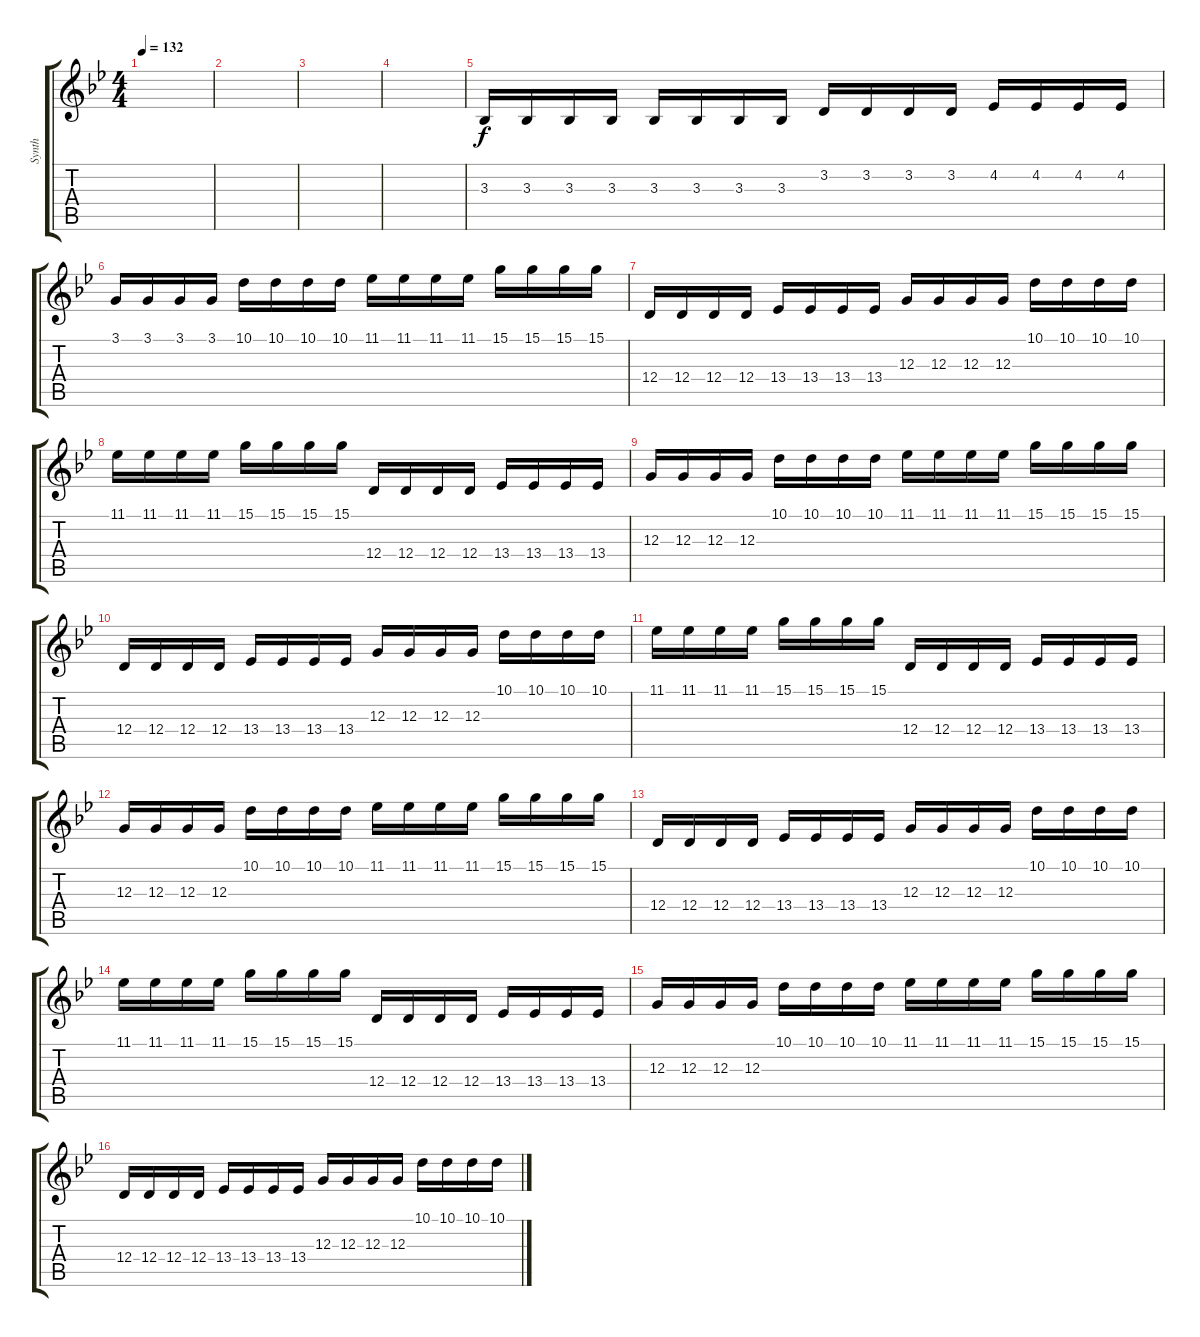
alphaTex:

\track ("Synth" "Synth") {instrument lead2sawtooth}
\staff {score tabs}
\tuning (E4 B3 G3 D3 A2 E2) {hide}
\ts (4 4)
\tempo 132
\clef g2
\ks bb
|
|
|
|
3.3.16 3.3.16 3.3.16 3.3.16 3.3.16 3.3.16 3.3.16 3.3.16 3.2.16 3.2.16 3.2.16 3.2.16 4.2.16 4.2.16 4.2.16 4.2.16 |
3.1.16 3.1.16 3.1.16 3.1.16 10.1.16 10.1.16 10.1.16 10.1.16 11.1.16 11.1.16 11.1.16 11.1.16 15.1.16 15.1.16 15.1.16 15.1.16 |
12.4.16 12.4.16 12.4.16 12.4.16 13.4.16 13.4.16 13.4.16 13.4.16 12.3.16 12.3.16 12.3.16 12.3.16 10.1.16 10.1.16 10.1.16 10.1.16 |
11.1.16 11.1.16 11.1.16 11.1.16 15.1.16 15.1.16 15.1.16 15.1.16 12.4.16 12.4.16 12.4.16 12.4.16 13.4.16 13.4.16 13.4.16 13.4.16 |
12.3.16 12.3.16 12.3.16 12.3.16 10.1.16 10.1.16 10.1.16 10.1.16 11.1.16 11.1.16 11.1.16 11.1.16 15.1.16 15.1.16 15.1.16 15.1.16 |
12.4.16 12.4.16 12.4.16 12.4.16 13.4.16 13.4.16 13.4.16 13.4.16 12.3.16 12.3.16 12.3.16 12.3.16 10.1.16 10.1.16 10.1.16 10.1.16 |
11.1.16 11.1.16 11.1.16 11.1.16 15.1.16 15.1.16 15.1.16 15.1.16 12.4.16 12.4.16 12.4.16 12.4.16 13.4.16 13.4.16 13.4.16 13.4.16 |
12.3.16 12.3.16 12.3.16 12.3.16 10.1.16 10.1.16 10.1.16 10.1.16 11.1.16 11.1.16 11.1.16 11.1.16 15.1.16 15.1.16 15.1.16 15.1.16 |
12.4.16 12.4.16 12.4.16 12.4.16 13.4.16 13.4.16 13.4.16 13.4.16 12.3.16 12.3.16 12.3.16 12.3.16 10.1.16 10.1.16 10.1.16 10.1.16 |
11.1.16 11.1.16 11.1.16 11.1.16 15.1.16 15.1.16 15.1.16 15.1.16 12.4.16 12.4.16 12.4.16 12.4.16 13.4.16 13.4.16 13.4.16 13.4.16 |
12.3.16 12.3.16 12.3.16 12.3.16 10.1.16 10.1.16 10.1.16 10.1.16 11.1.16 11.1.16 11.1.16 11.1.16 15.1.16 15.1.16 15.1.16 15.1.16 |
12.4.16 12.4.16 12.4.16 12.4.16 13.4.16 13.4.16 13.4.16 13.4.16 12.3.16 12.3.16 12.3.16 12.3.16 10.1.16 10.1.16 10.1.16 10.1.16
